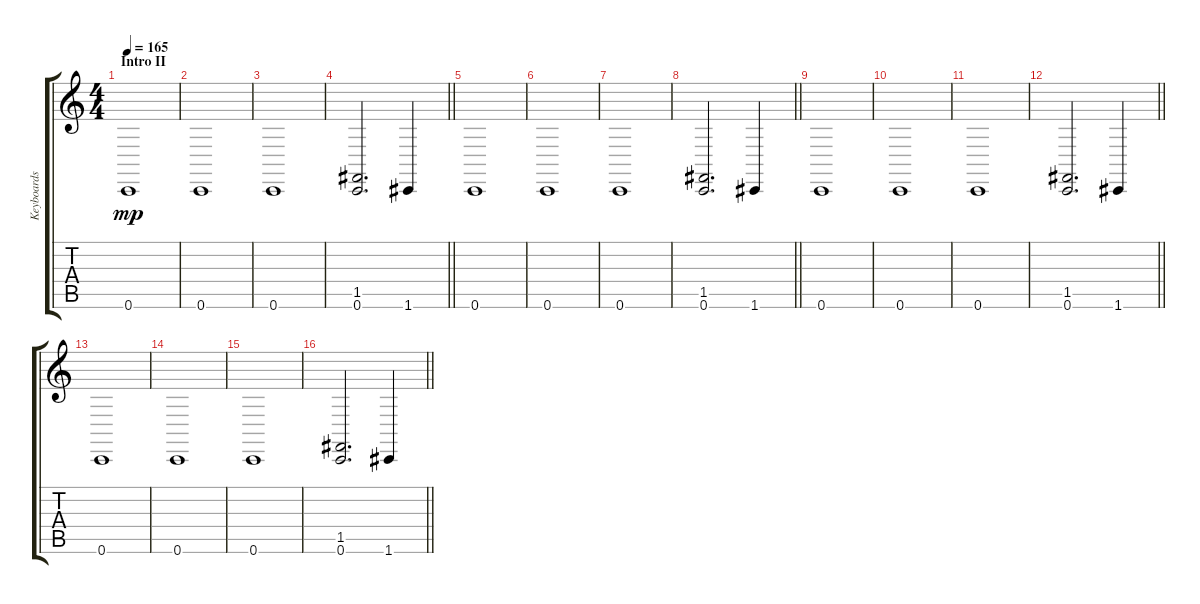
\track ("Keyboards" "Keyboards") {instrument stringensemble1}
\staff {score tabs}
\tuning (C4 G3 Eb3 Bb2 F2 C2) {hide}
\ts (4 4)
\section ("" "Intro II")
\tempo 165
\clef g2
\ks c
0.6.1{dy mp} |
0.6.1 |
0.6.1 |
\barLineRight lightlight
(1.5 0.6).2{d} 1.6.4 |
0.6.1 |
0.6.1 |
0.6.1 |
\barLineRight lightlight
(1.5 0.6).2{d} 1.6.4 |
0.6.1 |
0.6.1 |
0.6.1 |
\barLineRight lightlight
(1.5 0.6).2{d} 1.6.4 |
0.6.1 |
0.6.1 |
0.6.1 |
\barLineRight lightlight
(1.5 0.6).2{d} 1.6.4
